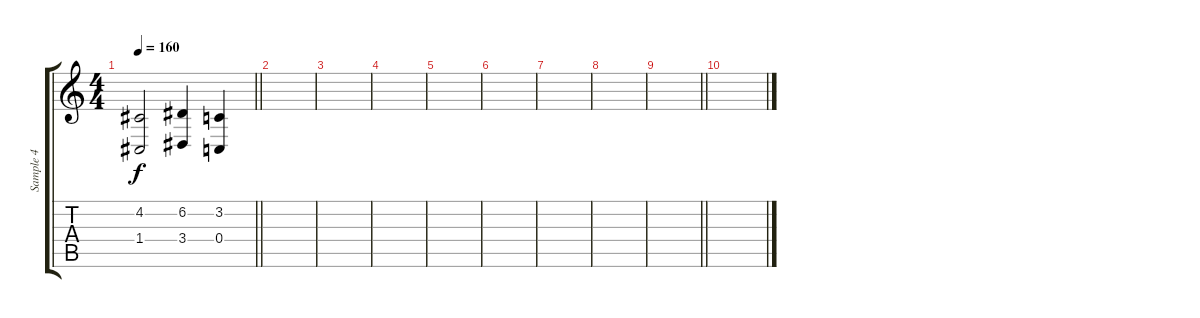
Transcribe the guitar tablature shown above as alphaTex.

\track ("Sample 4" "Sample 4") {instrument pad2warm}
\staff {score tabs}
\tuning (D4 A3 F3 C3 G2 C2) {hide}
\ts (4 4)
\tempo 160
\clef g2
\barLineRight lightlight
\ks c
(4.2 1.4).2{dy f} (6.2 3.4).4 (3.2 0.4).4 |
\section ("" " ")
|
|
|
|
|
|
|
\barLineRight lightlight
|
\section ("" " ")
